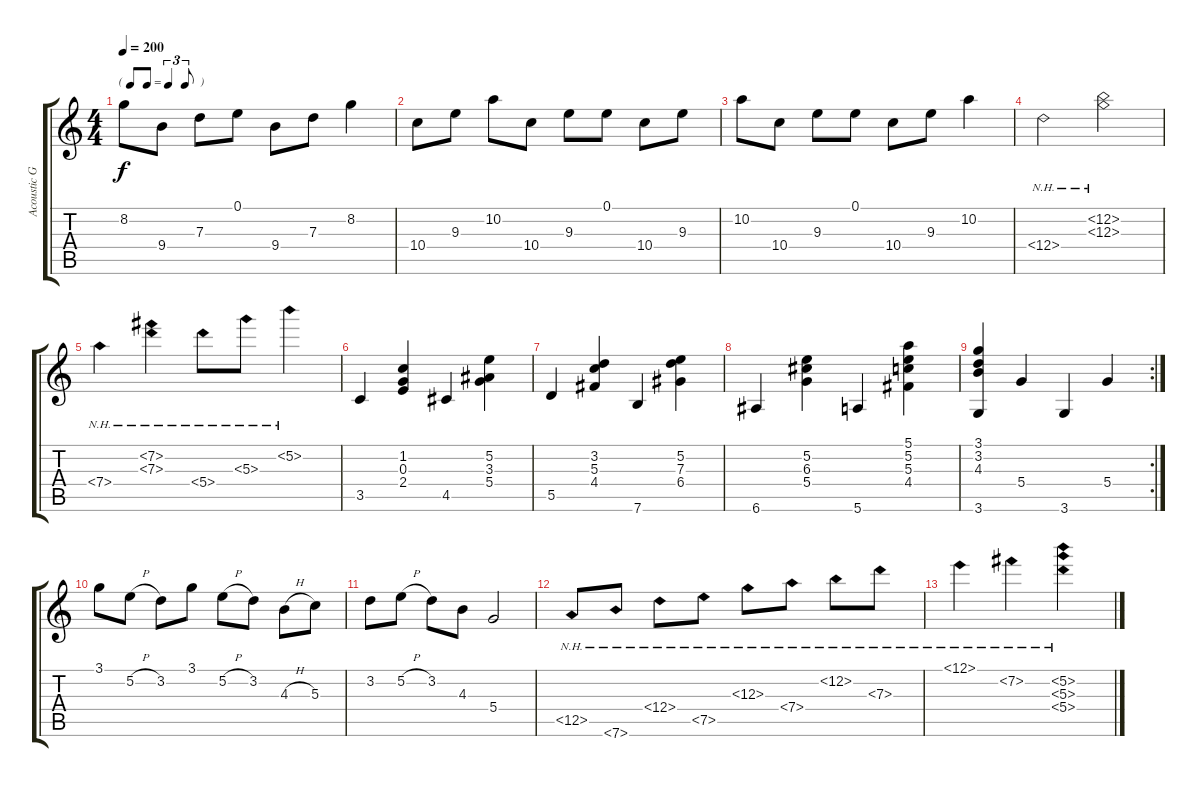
\track ("Acoustic Guitar" "Acoustic G") {instrument acousticguitarsteel}
\staff {score tabs}
\tuning (E4 B3 G3 D3 A2 E2) {hide}
\ts (4 4)
\tf triplet8th
\tempo 200
\clef g2
\ks c
8.2.8{dy f} 9.4.8 7.3.8 0.1.8 9.4.8 7.3.8 8.2.4 |
10.4.8 9.3.8 10.2.8 10.4.8 9.3.8 0.1.8 10.4.8 9.3.8 |
10.2.8 10.4.8 9.3.8 0.1.8 10.4.8 9.3.8 10.2.4 |
12.4{nh}.2 (12.2{nh} 12.3{nh}).2 |
7.4{nh}.4 (7.2{nh} 7.3{nh}).4 5.4{nh}.8 5.3{nh}.8 5.2{nh}.4 |
3.5.4 (1.2 0.3 2.4).4 4.5.4 (5.2 3.3 5.4).4 |
5.5.4 (3.2 5.3 4.4).4 7.6.4 (5.2 7.3 6.4).4 |
6.6.4 (5.2 6.3 5.4).4 5.6.4 (5.1 5.2 5.3 4.4).4 |
\rc 2
(3.1 3.2 4.3 3.6).4 5.4.4 3.6.4 5.4.4 |
3.1.8 5.2{h}.8 3.2.8 3.1.8 5.2{h}.8 3.2.8 4.3{h}.8 5.3.8 |
3.2.8 5.2{h}.8 3.2.8 4.3.8 5.4.2 |
12.5{nh}.8 7.6{nh}.8 12.4{nh}.8 7.5{nh}.8 12.3{nh}.8 7.4{nh}.8 12.2{nh}.8 7.3{nh}.8 |
12.1{nh}.4 7.2{nh}.4 (5.2{nh} 5.3{nh} 5.4{nh}).4
